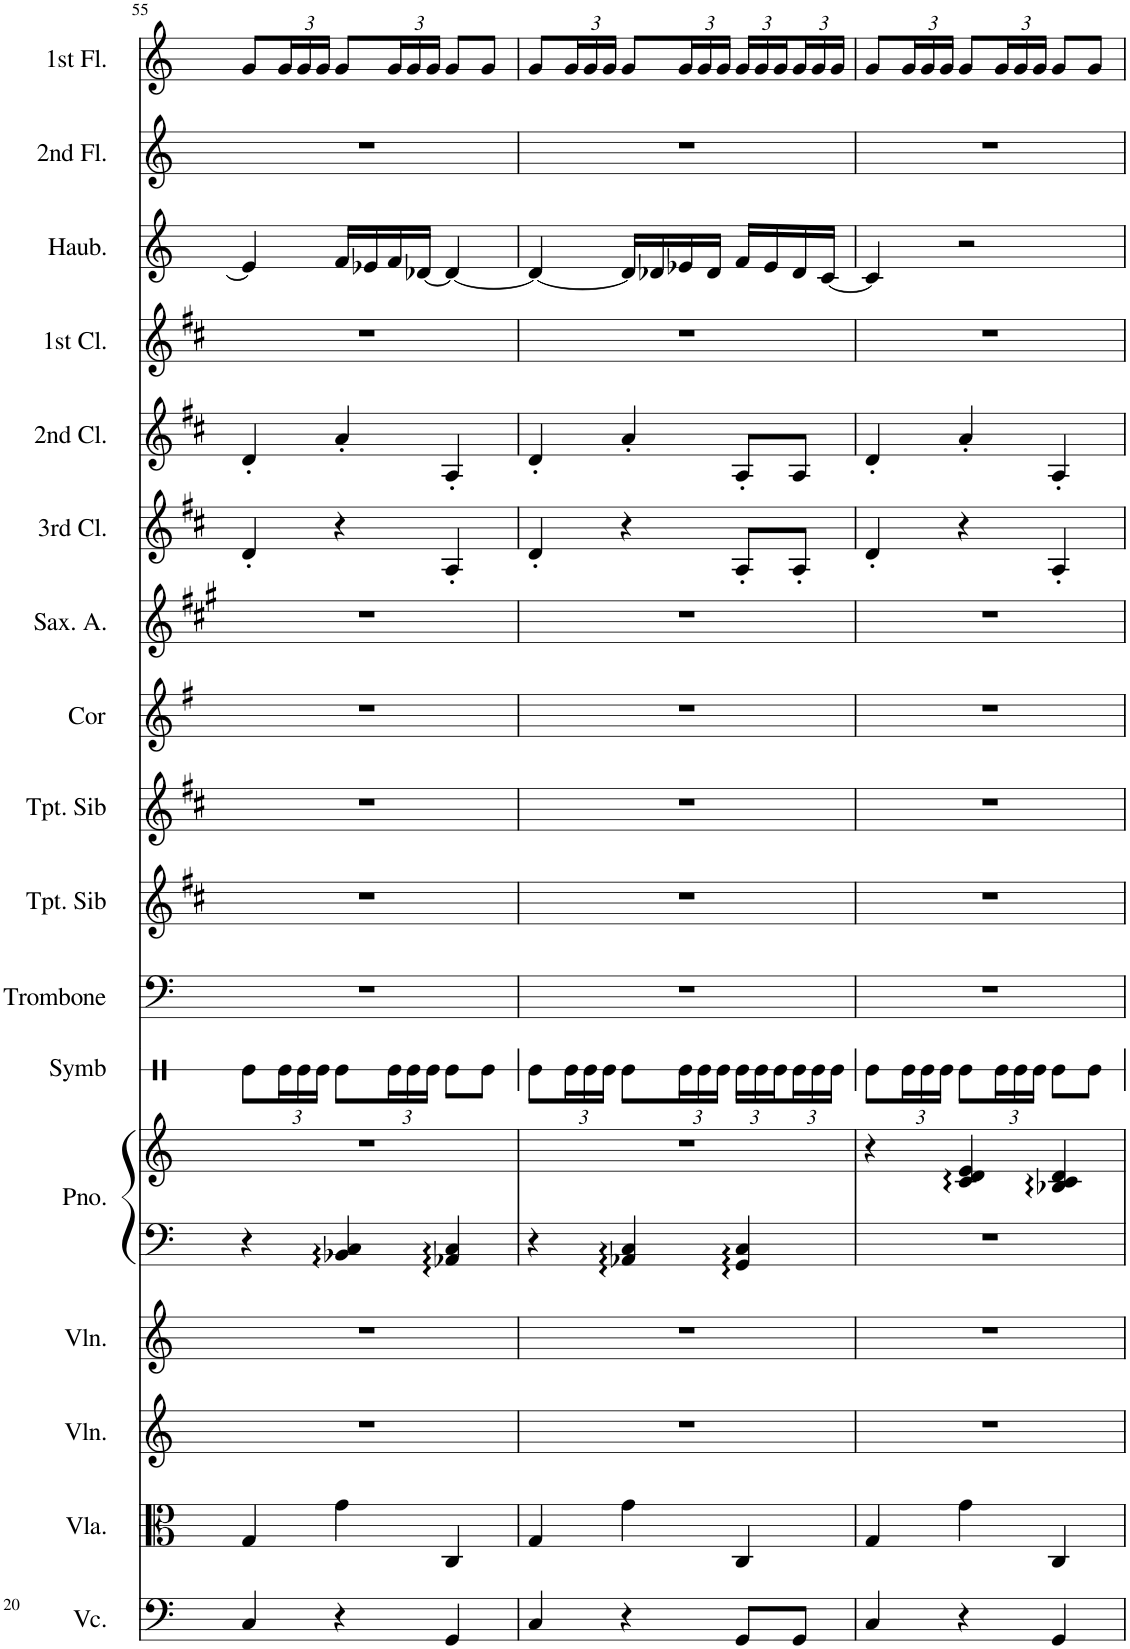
**kern	**kern	**kern	**kern	**kern	**kern	**kern	**kern	**kern	**kern	**kern	**kern	**kern	**kern	**kern	**kern	**kern	**kern
*part17	*part16	*part15	*part14	*part13	*part13	*part12	*part11	*part10	*part9	*part8	*part7	*part6	*part5	*part4	*part3	*part2	*part1
*staff18	*staff17	*staff16	*staff15	*staff14	*staff13	*staff12	*staff11	*staff10	*staff9	*staff8	*staff7	*staff6	*staff5	*staff4	*staff3	*staff2	*staff1
*I"Violoncelle	*I"Violon Alto	*I"Violon	*I"Violon	*I"Piano	*	*I"Symbales	*I"Trombone	*I"Trompette en Sib	*I"Trompette en Sib	*I"Cor	*I"Saxo Alto	*I"3rd clarinette	*I"2nd clarinette	*I"1st clarinette	*I"Haubois	*I"2nd flûte	*I"1st flûte
*I'Vc.	*I'Vla.	*I'Vln.	*I'Vln.	*I'Pno.	*	*I'Symb	*I'Trombone	*I'Tpt. Sib	*I'Tpt. Sib	*I'Cor	*I'Sax. A.	*I'3rd Cl.	*I'2nd Cl.	*I'1st Cl.	*I'Haub.	*I'2nd Fl.	*I'1st Fl.
!!LO:PB:g=z
*clefF4	*clefC3	*clefG2	*clefG2	*clefF4	*clefG2	*clefX	*clefF4	*clefG2	*clefG2	*clefG2	*clefG2	*clefG2	*clefG2	*clefG2	*clefG2	*clefG2	*clefG2
*	*	*	*	*	*	*	*	*Trd1c2	*Trd1c2	*Trd4c7	*Trd5c9	*Trd1c2	*Trd1c2	*Trd1c2	*	*	*
*k[]	*k[]	*k[]	*k[]	*k[]	*k[]	*k[]	*k[]	*k[f#c#]	*k[f#c#]	*k[f#]	*k[f#c#g#]	*k[f#c#]	*k[f#c#]	*k[f#c#]	*k[]	*k[]	*k[]
*M3/4	*M3/4	*M3/4	*M3/4	*M3/4	*M3/4	*M3/4	*M3/4	*M3/4	*M3/4	*M3/4	*M3/4	*M3/4	*M3/4	*M3/4	*M3/4	*M3/4	*M3/4
=55	=55	=55	=55	=55	=55	=55	=55	=55	=55	=55	=55	=55	=55	=55	=55	=55	=55
4C/	4G/	2.r	2.r	4r	2.r	8Re\L	2.r	2.r	2.r	2.r	2.r	4d'/	4d'/	2.r	4e-/]	2.r	8g/L
*	*	*	*	*	*	*Xbrackettup	*	*	*	*	*	*	*	*	*	*	*Xbrackettup
.	.	.	.	.	.	24Re\L	.	.	.	.	.	.	.	.	.	.	24g/L
.	.	.	.	.	.	24Re\	.	.	.	.	.	.	.	.	.	.	24g/
.	.	.	.	.	.	24Re\JJ	.	.	.	.	.	.	.	.	.	.	24g/JJ
4r	4g\	.	.	4BB-X/ 4C/	.	8Re\L	.	.	.	.	.	4r	4a'/	.	16f/LL	.	8g/L
.	.	.	.	.	.	.	.	.	.	.	.	.	.	.	16e-X/	.	.
.	.	.	.	.	.	24Re\L	.	.	.	.	.	.	.	.	16f/	.	24g/L
.	.	.	.	.	.	24Re\	.	.	.	.	.	.	.	.	.	.	24g/
.	.	.	.	.	.	.	.	.	.	.	.	.	.	.	[16d-X/JJ	.	.
.	.	.	.	.	.	24Re\JJ	.	.	.	.	.	.	.	.	.	.	24g/JJ
4GG/	4C/	.	.	4AA-X/ 4C/	.	8Re\L	.	.	.	.	.	4A'/	4A'/	.	4d-/_	.	8g/L
.	.	.	.	.	.	8Re\J	.	.	.	.	.	.	.	.	.	.	8g/J
=56	=56	=56	=56	=56	=56	=56	=56	=56	=56	=56	=56	=56	=56	=56	=56	=56	=56
4C/	4G/	2.r	2.r	4r	2.r	8Re\L	2.r	2.r	2.r	2.r	2.r	4d'/	4d'/	2.r	4d-/_	2.r	8g/L
.	.	.	.	.	.	24Re\L	.	.	.	.	.	.	.	.	.	.	24g/L
.	.	.	.	.	.	24Re\	.	.	.	.	.	.	.	.	.	.	24g/
.	.	.	.	.	.	24Re\JJ	.	.	.	.	.	.	.	.	.	.	24g/JJ
4r	4g\	.	.	4AA-X/ 4C/	.	8Re\L	.	.	.	.	.	4r	4a'/	.	16d-/LL]	.	8g/L
.	.	.	.	.	.	.	.	.	.	.	.	.	.	.	16d-X/	.	.
.	.	.	.	.	.	24Re\L	.	.	.	.	.	.	.	.	16e-X/	.	24g/L
.	.	.	.	.	.	24Re\	.	.	.	.	.	.	.	.	.	.	24g/
.	.	.	.	.	.	.	.	.	.	.	.	.	.	.	16d-/JJ	.	.
.	.	.	.	.	.	24Re\JJ	.	.	.	.	.	.	.	.	.	.	24g/JJ
8GG/L	4C/	.	.	4GG/ 4C/	.	24Re\LL	.	.	.	.	.	8A'/L	8A'/L	.	16f/LL	.	24g/LL
.	.	.	.	.	.	24Re\	.	.	.	.	.	.	.	.	.	.	24g/
.	.	.	.	.	.	.	.	.	.	.	.	.	.	.	16e-/	.	.
.	.	.	.	.	.	24Re\	.	.	.	.	.	.	.	.	.	.	24g/
8GG/J	.	.	.	.	.	24Re\	.	.	.	.	.	8A'/J	8A/J	.	16d-/	.	24g/
.	.	.	.	.	.	24Re\	.	.	.	.	.	.	.	.	.	.	24g/
.	.	.	.	.	.	.	.	.	.	.	.	.	.	.	[16c/JJ	.	.
.	.	.	.	.	.	24Re\JJ	.	.	.	.	.	.	.	.	.	.	24g/JJ
=57	=57	=57	=57	=57	=57	=57	=57	=57	=57	=57	=57	=57	=57	=57	=57	=57	=57
4C/	4G/	2.r	2.r	2.r	4r	8Re\L	2.r	2.r	2.r	2.r	2.r	4d'/	4d'/	2.r	4c/]	2.r	8g/L
.	.	.	.	.	.	24Re\L	.	.	.	.	.	.	.	.	.	.	24g/L
.	.	.	.	.	.	24Re\	.	.	.	.	.	.	.	.	.	.	24g/
.	.	.	.	.	.	24Re\JJ	.	.	.	.	.	.	.	.	.	.	24g/JJ
4r	4g\	.	.	.	4c/ 4d/ 4e/	8Re\L	.	.	.	.	.	4r	4a'/	.	2r	.	8g/L
.	.	.	.	.	.	24Re\L	.	.	.	.	.	.	.	.	.	.	24g/L
.	.	.	.	.	.	24Re\	.	.	.	.	.	.	.	.	.	.	24g/
.	.	.	.	.	.	24Re\JJ	.	.	.	.	.	.	.	.	.	.	24g/JJ
4GG/	4C/	.	.	.	4B-X/ 4c/ 4d/	8Re\L	.	.	.	.	.	4A'/	4A'/	.	.	.	8g/L
.	.	.	.	.	.	8Re\J	.	.	.	.	.	.	.	.	.	.	8g/J
=	=	=	=	=	=	=	=	=	=	=	=	=	=	=	=	=	=
*-	*-	*-	*-	*-	*-	*-	*-	*-	*-	*-	*-	*-	*-	*-	*-	*-	*-
